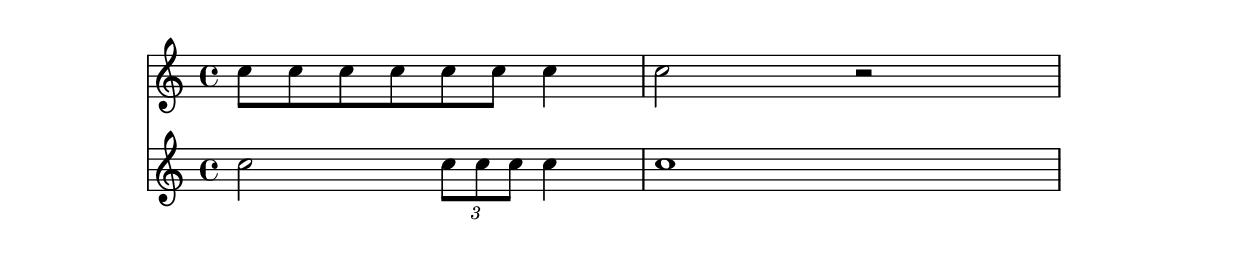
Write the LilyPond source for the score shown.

\header {

  texidoc = "Proportional notation can be created by setting
@code{proportionalNotationDuration}. Notes will be spaced proportional
to the distance for the given duration."

}

\version "2.14.0"

\paper { ragged-right = ##t }

\relative c''
<<
  \set Score.proportionalNotationDuration = #(ly:make-moment 1 16)
  \new Staff { c8[ c c c c c]  c4 c2 r2 }
  \new Staff { c2  \times 2/3 { c8 c c } c4 c1 }
>>

   
	 

  
